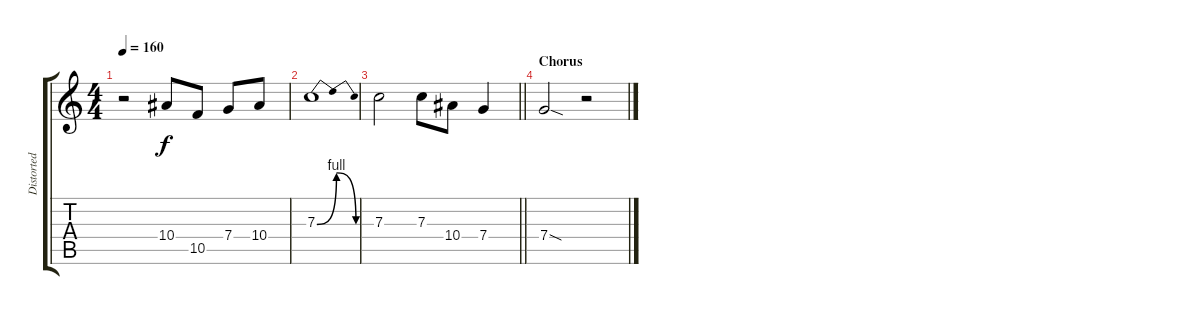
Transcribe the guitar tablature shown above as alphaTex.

\track ("Distorted Lead" "Distorted ") {instrument overdrivenguitar}
\staff {score tabs}
\tuning (D4 A3 F3 C3 G2 D2) {hide}
\ts (4 4)
\tempo 160
\clef g2
\ks c
r.2{dy f} 10.4.8 10.5.8 7.4.8 10.4.8 |
7.3{be (bendrelease 0 0 15 4 45 4 60 0)}.1 |
\barLineRight lightlight
7.3.2 7.3.8 10.4.8 7.4.4 |
\section ("" "Chorus")
7.4{sod}.2 r.2
